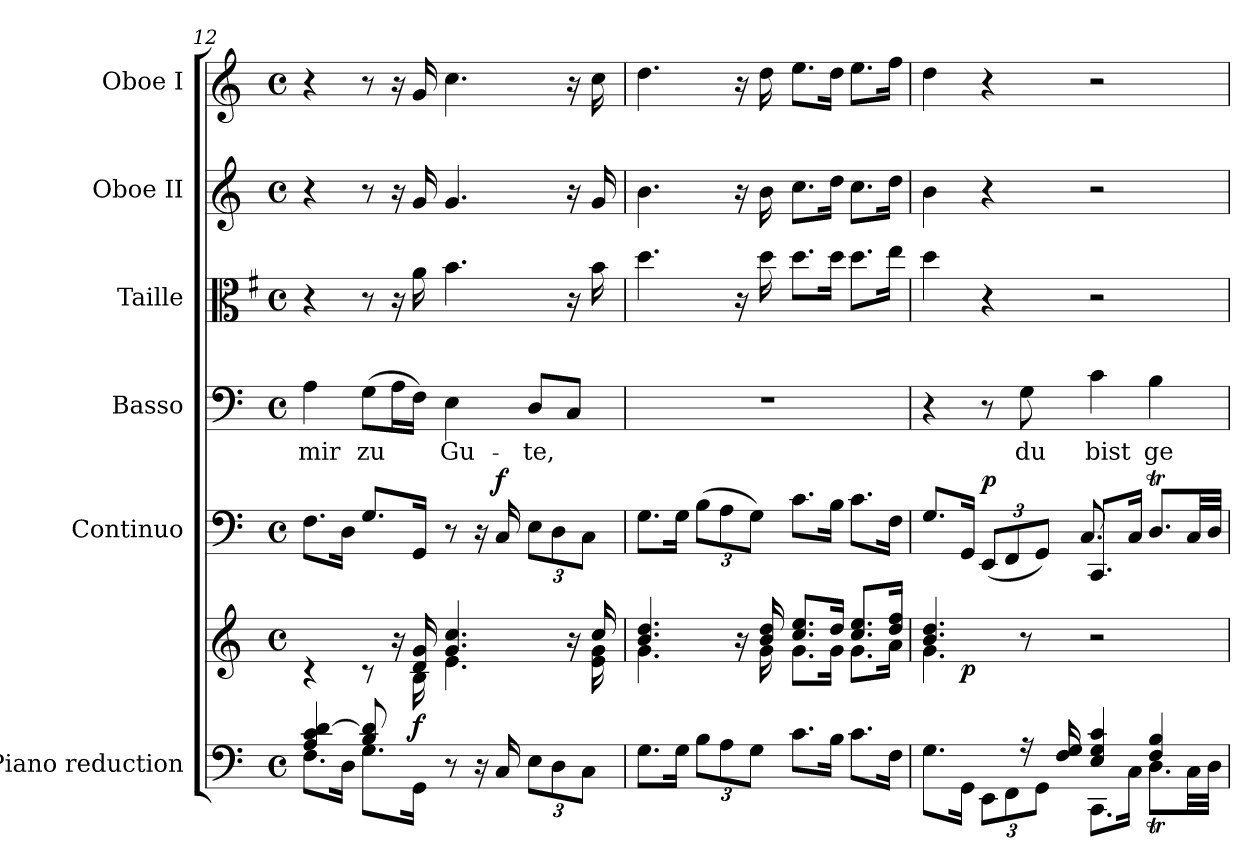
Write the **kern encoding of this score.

**kern	**kern	**dynam	**kern	**dynam	**kern	**text	**kern	**kern	**kern
*part6	*part6	*part6	*part5	*part5	*part4	*part4	*part3	*part2	*part1
*staff7	*staff6	*staff6/7	*staff5	*staff5	*staff4	*staff4	*staff3	*staff2	*staff1
*I"Piano reduction	*	*	*I"Continuo	*	*I"Basso	*	*I"Taille	*I"Oboe II	*I"Oboe I
*I'Pno	*	*	*	*	*	*	*	*I'Ob	*I'Ob
*clefF4	*clefG2	*	*clefF4	*	*clefF4	*	*clefC3	*clefG2	*clefG2
*	*	*	*	*	*	*	*ITrd4c7	*	*
*k[]	*k[]	*	*k[]	*	*k[]	*	*k[]	*k[]	*k[]
*M4/4	*M4/4	*	*M4/4	*	*M4/4	*	*M4/4	*M4/4	*M4/4
*met(c)	*met(c)	*	*met(c)	*	*met(c)	*	*met(c)	*met(c)	*met(c)
=12	=12	=12	=12	=12	=12	=12	=12	=12	=12
*^	*^	*	*	*	*	*	*	*	*
!	!	!	!	!	!	!	!	!LO:LY:b	!	!	!
4A/ 4c/ [4d/	8.F\L	4rc	4.ryy	.	8.F\L	.	4A\	mir	4r	4r	4r
.	16D\Jk	.	.	.	16D\Jk	.	.	.	.	.	.
!	!	!	!	!	!	!	!	!LO:LY:b	!	!	!
8B/ 8d/]	8.G\L	8rc	.	.	8.G/L	.	(>8G\L	zu	8r	8r	8r
2ryy	.	16r	16ryy	.	.	.	16A\L	.	16r	16r	16r
!	!	!	!	!LO:DY:b	!	!	!	!	!	!	!
.	16GG\Jk	16d/ 16g/	16B\	f	16GG/Jk	.	16F\JJ)	.	16d\	16g/	16g/
!	!	!	!	!	!	!	!	!LO:LY:b	!	!	!
.	8r	4.g/ 4.cc/	4.e\	.	8r	.	4E\	Gu-	4.e\	4.g/	4.cc\
.	16r	.	.	.	16r	.	.	.	.	.	.
!	!	!	!	!	!	!LO:DY:a	!	!	!	!	!
.	16C/	.	.	.	16C/	f	.	.	.	.	.
*	*Xbrackettup	*	*	*	*Xbrackettup	*	*	*	*	*	*
!	!	!	!	!	!	!	!	!LO:LY:b	!	!	!
.	12E\L	.	.	.	12E\L	.	8D/L	-te,	.	.	.
.	12D\	.	.	.	12D\	.	.	.	.	.	.
8ryy	.	16r	16ryy	.	.	.	8C/J	.	16r	16r	16r
.	12C\J	.	.	.	12C\J	.	.	.	.	.	.
.	.	16cc/	16e\ 16g\	.	.	.	.	.	16e\	16g/	16cc\
*v	*v	*	*	*	*	*	*	*	*	*	*
=13	=13	=13	=13	=13	=13	=13	=13	=13	=13	=13
8.G\L	4.b/ 4.dd/	4.g\	.	8.G\L	.	1r	.	4.g\	4.b\	4.dd\
16G\Jk	.	.	.	16G\Jk	.	.	.	.	.	.
12B\L	.	.	.	(>12B\L	.	.	.	.	.	.
12A\	.	.	.	12A\	.	.	.	.	.	.
.	16r	16ryy	.	.	.	.	.	16r	16r	16r
12G\J	.	.	.	12G\J)	.	.	.	.	.	.
.	16b/ 16dd/	16g\	.	.	.	.	.	16g\	16b\	16dd\
8.c\L	8.cc/ 8.ee/L	8.g\L	.	8.c\L	.	.	.	8.g\L	8.cc\L	8.ee\L
16B\Jk	16dd/Jk	16g\Jk	.	16B\Jk	.	.	.	16g\Jk	16dd\Jk	16dd\Jk
8.c\L	8.cc/ 8.ee/L	8.g\L	.	8.c\L	.	.	.	8.g\L	8.cc\L	8.ee\L
16F\Jk	16dd/ 16ff/Jk	16a\Jk	.	16F\Jk	.	.	.	16a\Jk	16dd\Jk	16ff\Jk
=14	=14	=14	=14	=14	=14	=14	=14	=14	=14	=14
*^	*	*^	*	*^	*	*	*	*	*	*
4.ryy	8.G\L	4.b/ 4.dd/	4.g\	8.ryy	.	8.G/L	2ryy	.	4r	.	4g\	4b\	4dd\
!	!	!	!	!	!LO:DY:b	!	!	!	!	!	!	!	!
.	16GG\Jk	.	.	2ryy	p	16GG/Jk	.	.	.	.	.	.	.
!	!	!	!	!	!	!	!	!LO:DY:a	!	!	!	!	!
.	12EE\L	.	.	.	.	(<12EE/L	.	p	8r	.	4r	4r	4r
.	12FF\	.	.	.	.	12FF/	.	.	.	.	.	.	.
!	!	!	!	!	!	!	!	!	!	!LO:LY:b	!	!	!
16r	.	8r	8ryy	.	.	.	.	.	8G\	du	.	.	.
.	12GG\J	.	.	.	.	12GG/J)	.	.	.	.	.	.	.
16F/ 16G/	.	.	.	.	.	.	.	.	.	.	.	.	.
!	!	!	!	!	!	!	!	!	!	!LO:LY:b	!	!	!
4E/ 4G/ 4c/	8.CC\L	2r	2ryy	.	.	8.CC/L	8.C!/	.	4c\	bist	2r	2r	2r
.	16C\Jk	.	.	4ryy	.	16C/Jk	16ryy	.	.	.	.	.	.
!	!	!	!	!	!	!	!	!	!	!LO:LY:b	!	!	!
4F/ 4B/	8.DT\L	.	.	.	.	8.DT/L	4ryy	.	4B\	ge-	.	.	.
.	32C\LL	.	.	16ryy	.	32C/LL	.	.	.	.	.	.	.
.	32D\JJJ	.	.	.	.	32D/JJJ	.	.	.	.	.	.	.
*v	*v	*	*	*	*	*v	*v	*	*	*	*	*	*
*	*v	*v	*v	*	*	*	*	*	*	*	*
=	=	=	=	=	=	=	=	=	=
*-	*-	*-	*-	*-	*-	*-	*-	*-	*-
